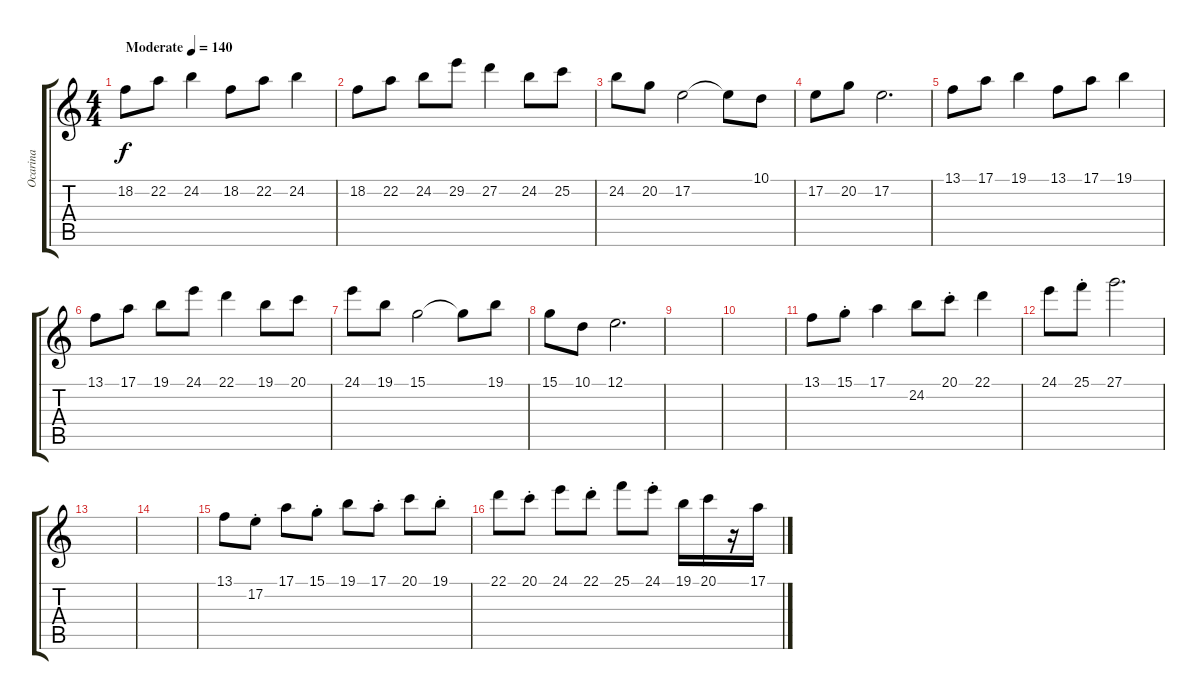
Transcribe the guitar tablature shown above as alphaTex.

\track ("Ocarina" "Ocarina") {instrument ocarina}
\staff {score tabs}
\tuning (E4 B3 G3 D3 A2 E2) {hide}
\ts (4 4)
\tempo (140 "Moderate")
\clef g2
\ks c
18.2.8{dy f instrument ocarina} 22.2.8 24.2.4 18.2.8 22.2.8 24.2.4 |
18.2.8 22.2.8 24.2.8 29.2.8 27.2.4 24.2.8 25.2.8 |
24.2.8 20.2.8 17.2.2 17.2{t}.8 10.1.8 |
17.2.8 20.2.8 17.2.2{d} |
13.1.8 17.1.8 19.1.4 13.1.8 17.1.8 19.1.4 |
13.1.8 17.1.8 19.1.8 24.1.8 22.1.4 19.1.8 20.1.8 |
24.1.8 19.1.8 15.1.2 15.1{t}.8 19.1.8 |
15.1.8 10.1.8 12.1.2{d} |
|
|
13.1.8 15.1{st}.8 17.1.4 24.2.8 20.1{st}.8 22.1.4 |
24.1.8 25.1{st}.8 27.1.2{d} |
|
|
13.1.8 17.2{st}.8 17.1.8 15.1{st}.8 19.1.8 17.1{st}.8 20.1.8 19.1{st}.8 |
22.1.8 20.1{st}.8 24.1.8 22.1{st}.8 25.1.8 24.1{st}.8 19.1.16 20.1.16 r.16 17.1.16
